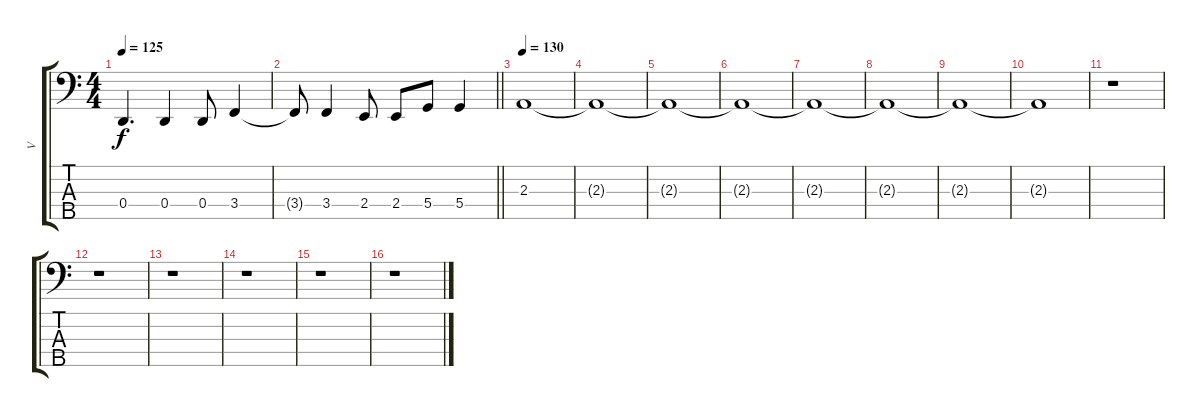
\track ("V" "V") {instrument electricbassfinger}
\staff {score tabs}
\tuning (F2 C2 G1 D1 A0) {hide}
\ts (4 4)
\tempo 125
\clef f4
\ks c
0.4.4{d dy f} 0.4.4 0.4.8 3.4.4 |
\barLineRight lightlight
3.4{t}.8 3.4.4 2.4.8 2.4.8 5.4.8 5.4.4 |
\section ("" "")
\tempo 130
2.3.1 |
2.3{t}.1 |
2.3{t}.1 |
2.3{t}.1 |
2.3{t}.1{volume 0} |
2.3{t}.1 |
2.3{t}.1 |
2.3{t}.1 |
r.1 |
r.1 |
r.1 |
r.1 |
r.1 |
r.1
